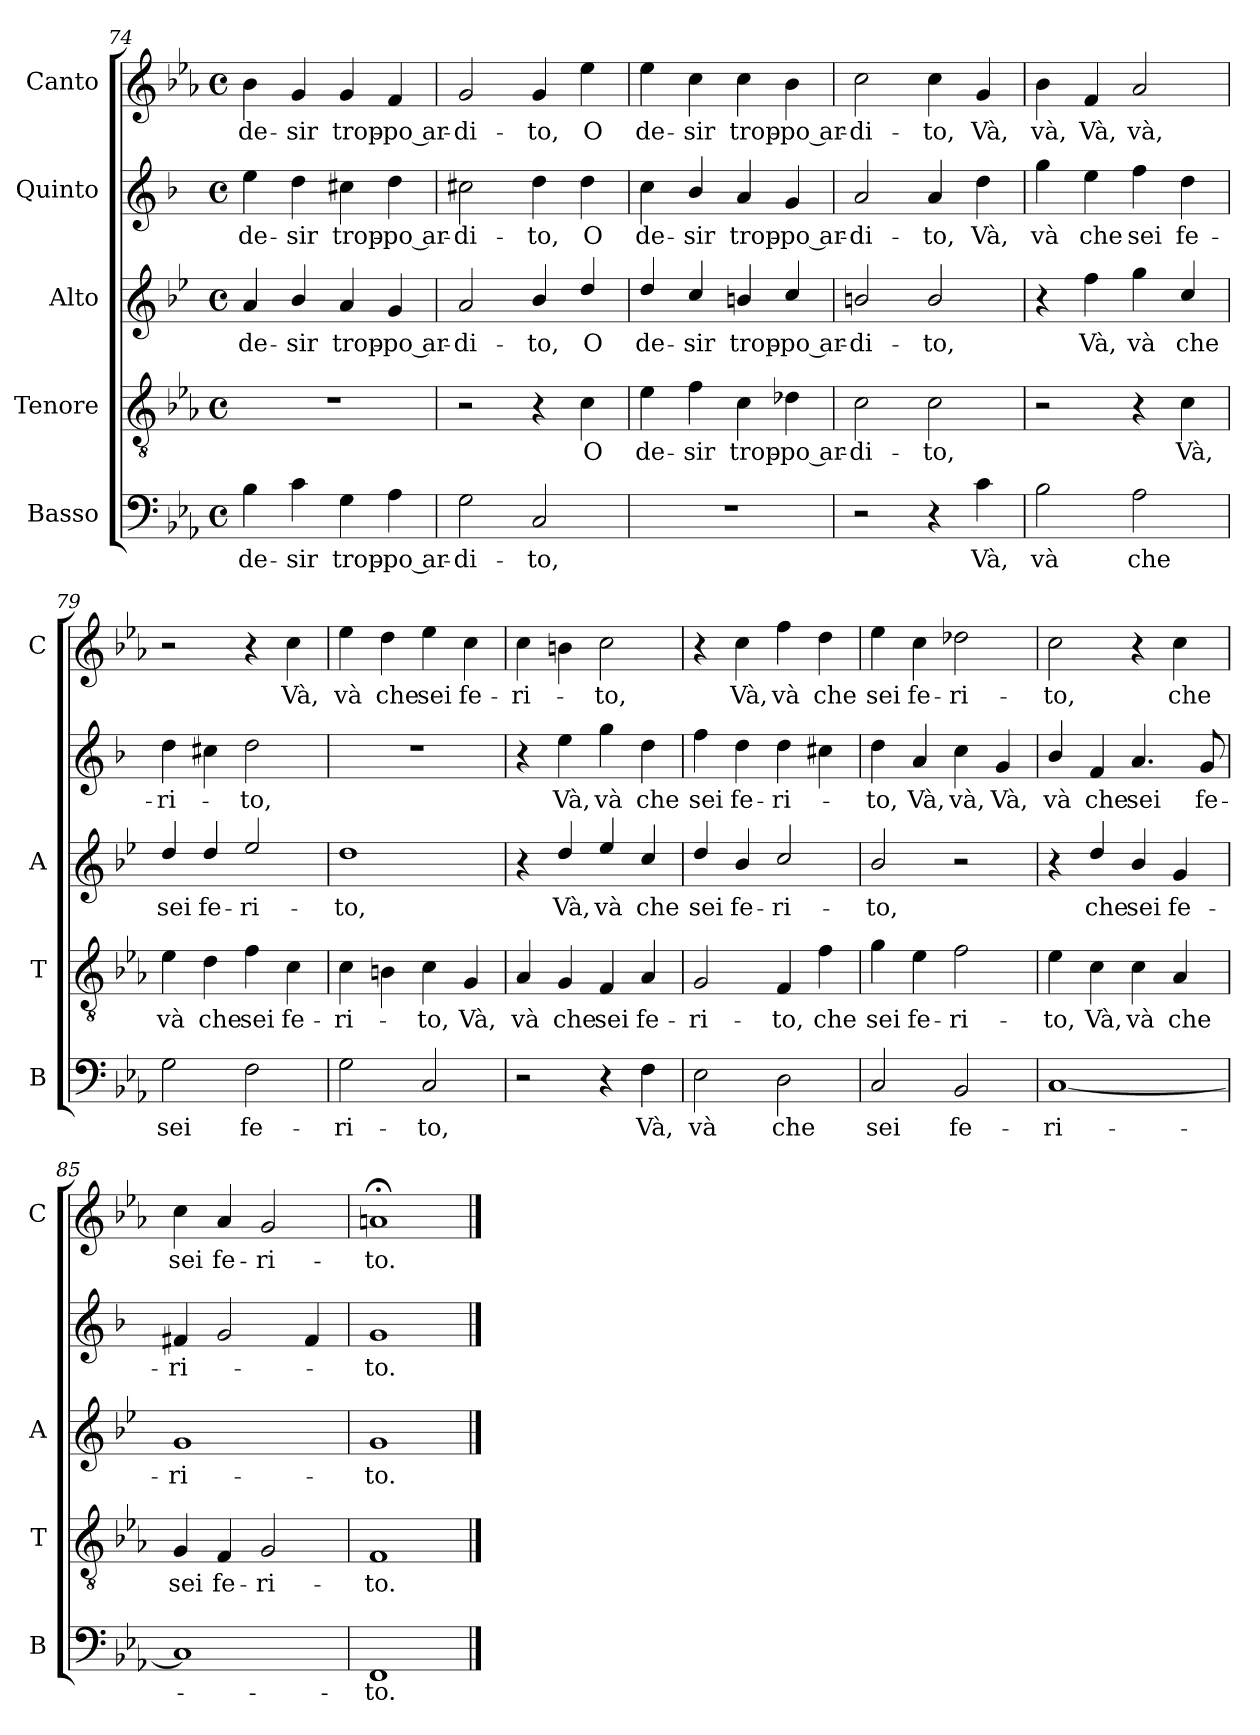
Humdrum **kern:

**kern	**text	**kern	**text	**kern	**text	**kern	**text	**kern	**text
*part5	*part5	*part4	*part4	*part3	*part3	*part2	*part2	*part1	*part1
*staff5	*staff5	*staff4	*staff4	*staff3	*staff3	*staff2	*staff2	*staff1	*staff1
*I"Basso	*	*I"Tenore	*	*I"Alto	*	*I"Quinto	*	*I"Canto	*
*I'B	*	*I'T	*	*I'A	*	*	*	*I'C	*
*clefF4	*	*clefGv2	*	*clefG2	*	*clefG2	*	*clefG2	*
*	*	*	*	*ITrd4c7	*	*ITrd1c2	*	*	*
*k[b-e-a-]	*	*k[b-e-a-]	*	*k[b-e-a-]	*	*k[b-e-a-]	*	*k[b-e-a-]	*
*E-:	*	*E-:	*	*E-:	*	*E-:	*	*E-:	*
*M4/4	*	*M4/4	*	*M4/4	*	*M4/4	*	*M4/4	*
*met(c)	*	*met(c)	*	*met(c)	*	*met(c)	*	*met(c)	*
=74	=74	=74	=74	=74	=74	=74	=74	=74	=74
!	!LO:LY:b	!	!	!	!LO:LY:b	!	!LO:LY:b	!	!LO:LY:b
4B-\	de-	1r	.	4d/	de-	4dd\	de-	4b-\	de-
!	!LO:LY:b	!	!	!	!LO:LY:b	!	!LO:LY:b	!	!LO:LY:b
4c\	-sir	.	.	4e-/	-sir	4cc\	-sir	4g/	-sir
!	!LO:LY:b	!	!	!	!LO:LY:b	!	!LO:LY:b	!	!LO:LY:b
4G\	trop-	.	.	4d/	trop-	4bn\	trop-	4g/	trop-
!	!LO:LY:b	!	!	!	!LO:LY:b	!	!LO:LY:b	!	!LO:LY:b
4A-\	-po ar-	.	.	4c/	-po ar-	4cc\	-po ar-	4f/	-po ar-
=75	=75	=75	=75	=75	=75	=75	=75	=75	=75
!	!LO:LY:b	!	!	!	!LO:LY:b	!	!LO:LY:b	!	!LO:LY:b
2G\	-di-	2r	.	2d/	-di-	2bn\	-di-	2g/	-di-
!	!LO:LY:b	!	!	!	!LO:LY:b	!	!LO:LY:b	!	!LO:LY:b
2C/	-to,	4r	.	4e-/	-to,	4cc\	-to,	4g/	-to,
!	!	!	!LO:LY:b	!	!LO:LY:b	!	!LO:LY:b	!	!LO:LY:b
.	.	4c\	O	4g/	O	4cc\	O	4ee-\	O
=76	=76	=76	=76	=76	=76	=76	=76	=76	=76
!	!	!	!LO:LY:b	!	!LO:LY:b	!	!LO:LY:b	!	!LO:LY:b
1r	.	4e-\	de-	4g/	de-	4b-\	de-	4ee-\	de-
!	!	!	!LO:LY:b	!	!LO:LY:b	!	!LO:LY:b	!	!LO:LY:b
.	.	4f\	-sir	4f/	-sir	4a-/	-sir	4cc\	-sir
!	!	!	!LO:LY:b	!	!LO:LY:b	!	!LO:LY:b	!	!LO:LY:b
.	.	4c\	trop-	4en/	trop-	4g/	trop-	4cc\	trop-
!	!	!	!LO:LY:b	!	!LO:LY:b	!	!LO:LY:b	!	!LO:LY:b
.	.	4d-X\	-po ar-	4f/	-po ar-	4f/	-po ar-	4b-\	-po ar-
=77	=77	=77	=77	=77	=77	=77	=77	=77	=77
!	!	!	!LO:LY:b	!	!LO:LY:b	!	!LO:LY:b	!	!LO:LY:b
2r	.	2c\	-di-	2en/	-di-	2g/	-di-	2cc\	-di-
!	!	!	!LO:LY:b	!	!LO:LY:b	!	!LO:LY:b	!	!LO:LY:b
4r	.	2c\	-to,	2e/	-to,	4g/	-to,	4cc\	-to,
!	!LO:LY:b	!	!	!	!	!	!LO:LY:b	!	!LO:LY:b
4c\	Và,	.	.	.	.	4cc\	Và,	4g/	Và,
=78	=78	=78	=78	=78	=78	=78	=78	=78	=78
!	!LO:LY:b	!	!	!	!	!	!LO:LY:b	!	!LO:LY:b
2B-\	và	2r	.	4r	.	4ff\	và	4b-\	và,
!	!	!	!	!	!LO:LY:b	!	!LO:LY:b	!	!LO:LY:b
.	.	.	.	4b-\	Và,	4dd\	che	4f/	Và,
!	!LO:LY:b	!	!	!	!LO:LY:b	!	!LO:LY:b	!	!LO:LY:b
2A-\	che	4r	.	4cc\	và	4ee-\	sei	2a-/	và,
!	!	!	!LO:LY:b	!	!LO:LY:b	!	!LO:LY:b	!	!
.	.	4c\	Và,	4f/	che	4cc\	fe-	.	.
!!LO:LB:g=z
=79	=79	=79	=79	=79	=79	=79	=79	=79	=79
!	!LO:LY:b	!	!LO:LY:b	!	!LO:LY:b	!	!LO:LY:b	!	!
2G\	sei	4e-\	và	4g/	sei	4cc\	-ri-	2r	.
!	!	!	!LO:LY:b	!	!LO:LY:b	!	!	!	!
.	.	4d\	che	4g/	fe-	4bn\	.	.	.
!	!LO:LY:b	!	!LO:LY:b	!	!LO:LY:b	!	!LO:LY:b	!	!
2F\	fe-	4f\	sei	2a-/	-ri-	2cc\	-to,	4r	.
!	!	!	!LO:LY:b	!	!	!	!	!	!LO:LY:b
.	.	4c\	fe-	.	.	.	.	4cc\	Và,
=80	=80	=80	=80	=80	=80	=80	=80	=80	=80
!	!LO:LY:b	!	!LO:LY:b	!	!LO:LY:b	!	!	!	!LO:LY:b
2G\	-ri-	4c\	-ri-	1g	-to,	1r	.	4ee-\	và
!	!	!	!	!	!	!	!	!	!LO:LY:b
.	.	4Bn\	.	.	.	.	.	4dd\	che
!	!LO:LY:b	!	!LO:LY:b	!	!	!	!	!	!LO:LY:b
2C/	-to,	4c\	-to,	.	.	.	.	4ee-\	sei
!	!	!	!LO:LY:b	!	!	!	!	!	!LO:LY:b
.	.	4G/	Và,	.	.	.	.	4cc\	fe-
=81	=81	=81	=81	=81	=81	=81	=81	=81	=81
!	!	!	!LO:LY:b	!	!	!	!	!	!LO:LY:b
2r	.	4A-/	và	4r	.	4r	.	4cc\	-ri-
!	!	!	!LO:LY:b	!	!LO:LY:b	!	!LO:LY:b	!	!
.	.	4G/	che	4g/	Và,	4dd\	Và,	4bn\	.
!	!	!	!LO:LY:b	!	!LO:LY:b	!	!LO:LY:b	!	!LO:LY:b
4r	.	4F/	sei	4a-/	và	4ff\	và	2cc\	-to,
!	!LO:LY:b	!	!LO:LY:b	!	!LO:LY:b	!	!LO:LY:b	!	!
4F\	Và,	4A-/	fe-	4f/	che	4cc\	che	.	.
=82	=82	=82	=82	=82	=82	=82	=82	=82	=82
!	!LO:LY:b	!	!LO:LY:b	!	!LO:LY:b	!	!LO:LY:b	!	!
2E-\	và	2G/	-ri-	4g/	sei	4ee-\	sei	4r	.
!	!	!	!	!	!LO:LY:b	!	!LO:LY:b	!	!LO:LY:b
.	.	.	.	4e-/	fe-	4cc\	fe-	4cc\	Và,
!	!LO:LY:b	!	!LO:LY:b	!	!LO:LY:b	!	!LO:LY:b	!	!LO:LY:b
2D\	che	4F/	-to,	2f/	-ri-	4cc\	-ri-	4ff\	và
!	!	!	!LO:LY:b	!	!	!	!	!	!LO:LY:b
.	.	4f\	che	.	.	4bn\	.	4dd\	che
=83	=83	=83	=83	=83	=83	=83	=83	=83	=83
!	!LO:LY:b	!	!LO:LY:b	!	!LO:LY:b	!	!LO:LY:b	!	!LO:LY:b
2C/	sei	4g\	sei	2e-/	-to,	4cc\	-to,	4ee-\	sei
!	!	!	!LO:LY:b	!	!	!	!LO:LY:b	!	!LO:LY:b
.	.	4e-\	fe-	.	.	4g/	Và,	4cc\	fe-
!	!LO:LY:b	!	!LO:LY:b	!	!	!	!LO:LY:b	!	!LO:LY:b
2BB-/	fe-	2f\	-ri-	2r	.	4b-\	và,	2dd-X\	-ri-
!	!	!	!	!	!	!	!LO:LY:b	!	!
.	.	.	.	.	.	4f/	Và,	.	.
=84	=84	=84	=84	=84	=84	=84	=84	=84	=84
!	!LO:LY:b	!	!LO:LY:b	!	!	!	!LO:LY:b	!	!LO:LY:b
[1C	-ri-	4e-\	-to,	4r	.	4a-/	và	2cc\	-to,
!	!	!	!LO:LY:b	!	!LO:LY:b	!	!LO:LY:b	!	!
.	.	4c\	Và,	4g/	che	4e-/	che	.	.
!	!	!	!LO:LY:b	!	!LO:LY:b	!	!LO:LY:b	!	!
.	.	4c\	và	4e-/	sei	4.g/	sei	4r	.
!	!	!	!LO:LY:b	!	!LO:LY:b	!	!	!	!LO:LY:b
.	.	4A-/	che	4c/	fe-	.	.	4cc\	che
!	!	!	!	!	!	!	!LO:LY:b	!	!
.	.	.	.	.	.	8f/	fe-	.	.
=85	=85	=85	=85	=85	=85	=85	=85	=85	=85
!	!	!	!LO:LY:b	!	!LO:LY:b	!	!LO:LY:b	!	!LO:LY:b
1C]	.	4G/	sei	1c	-ri-	4en/	-ri-	4cc\	sei
!	!	!	!LO:LY:b	!	!	!	!	!	!LO:LY:b
.	.	4F/	fe-	.	.	2f/	.	4a-/	fe-
!	!	!	!LO:LY:b	!	!	!	!	!	!LO:LY:b
.	.	2G/	-ri-	.	.	.	.	2g/	-ri-
.	.	.	.	.	.	4e/	.	.	.
=86	=86	=86	=86	=86	=86	=86	=86	=86	=86
!	!LO:LY:b	!	!LO:LY:b	!	!LO:LY:b	!	!LO:LY:b	!	!LO:LY:b
1FF	-to.	1F	-to.	1c	-to.	1f	-to.	1an;<	-to.
==	==	==	==	==	==	==	==	==	==
*-	*-	*-	*-	*-	*-	*-	*-	*-	*-
